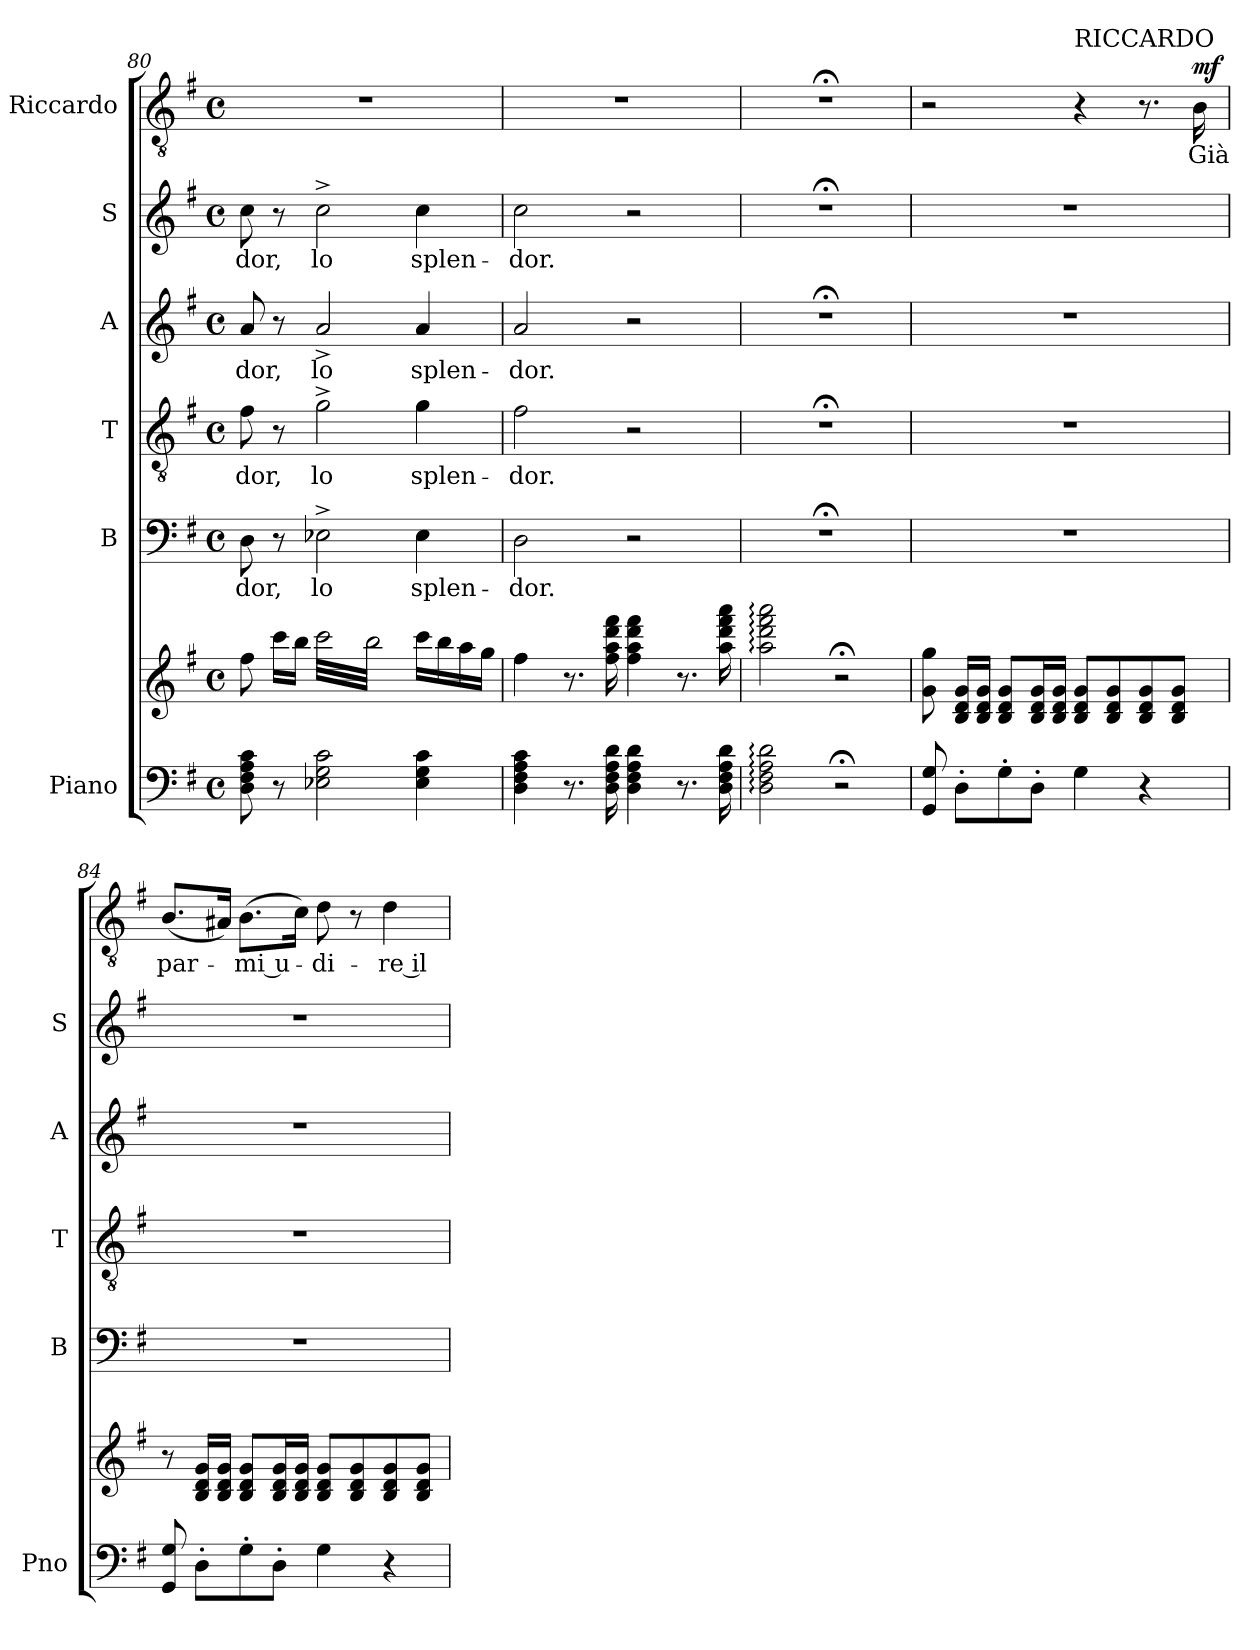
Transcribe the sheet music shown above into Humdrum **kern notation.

**kern	**kern	**dynam	**kern	**text	**kern	**text	**kern	**text	**kern	**text	**kern	**text	**dynam
*part6	*part6	*part6	*part5	*part5	*part4	*part4	*part3	*part3	*part2	*part2	*part1	*part1	*part1
*staff7	*staff6	*staff6/7	*staff5	*staff5	*staff4	*staff4	*staff3	*staff3	*staff2	*staff2	*staff1	*staff1	*staff1
*I"Piano	*	*	*I"B	*	*I"T	*	*I"A	*	*I"S	*	*I"Riccardo	*	*
*I'Pno	*	*	*I'B	*	*I'T	*	*I'A	*	*I'S	*	*	*	*
!!LO:PB:g=z
*clefF4	*clefG2	*	*clefF4	*	*clefGv2	*	*clefG2	*	*clefG2	*	*clefGv2	*	*
*k[f#]	*k[f#]	*	*k[f#]	*	*k[f#]	*	*k[f#]	*	*k[f#]	*	*k[f#]	*	*
*M4/4	*M4/4	*	*M4/4	*	*M4/4	*	*M4/4	*	*M4/4	*	*M4/4	*	*
*met(c)	*met(c)	*	*met(c)	*	*met(c)	*	*met(c)	*	*met(c)	*	*met(c)	*	*
=80	=80	=80	=80	=80	=80	=80	=80	=80	=80	=80	=80	=80	=80
8D\ 8F#\ 8A\ 8c\	8ff#\	.	8D\	-dor,	8f#\	-dor,	8a/	-dor,	8cc\	-dor,	1r	.	.
8r	16ccc\LL	.	8r	.	8r	.	8r	.	8r	.	.	.	.
.	16bb\JJ	.	.	.	.	.	.	.	.	.	.	.	.
*	*tremolo	*	*	*	*	*	*	*	*	*	*	*	*
2E-X\ 2G\ 2c\	32ccc\LLL	.	2E-X^\	lo	2g^\	lo	2a^/	lo	2cc^\	lo	.	.	.
.	32bb\	.	.	.	.	.	.	.	.	.	.	.	.
.	32ccc\	.	.	.	.	.	.	.	.	.	.	.	.
.	32bb\	.	.	.	.	.	.	.	.	.	.	.	.
.	32ccc\	.	.	.	.	.	.	.	.	.	.	.	.
.	32bb\	.	.	.	.	.	.	.	.	.	.	.	.
.	32ccc\	.	.	.	.	.	.	.	.	.	.	.	.
.	32bb\	.	.	.	.	.	.	.	.	.	.	.	.
.	32ccc\	.	.	.	.	.	.	.	.	.	.	.	.
.	32bb\	.	.	.	.	.	.	.	.	.	.	.	.
.	32ccc\	.	.	.	.	.	.	.	.	.	.	.	.
.	32bb\	.	.	.	.	.	.	.	.	.	.	.	.
.	32ccc\	.	.	.	.	.	.	.	.	.	.	.	.
.	32bb\	.	.	.	.	.	.	.	.	.	.	.	.
.	32ccc\	.	.	.	.	.	.	.	.	.	.	.	.
.	32bb\JJJ	.	.	.	.	.	.	.	.	.	.	.	.
*	*Xtremolo	*	*	*	*	*	*	*	*	*	*	*	*
4E-\ 4G\ 4c\	16ccc\LL	.	4E-\	splen-	4g\	splen-	4a/	splen-	4cc\	splen-	.	.	.
.	.	.	.	.	.	.	.	.	.	.	.	.	.
.	16bb\	.	.	.	.	.	.	.	.	.	.	.	.
.	.	.	.	.	.	.	.	.	.	.	.	.	.
.	16aa\	.	.	.	.	.	.	.	.	.	.	.	.
.	.	.	.	.	.	.	.	.	.	.	.	.	.
.	16gg\JJ	.	.	.	.	.	.	.	.	.	.	.	.
.	.	.	.	.	.	.	.	.	.	.	.	.	.
=81	=81	=81	=81	=81	=81	=81	=81	=81	=81	=81	=81	=81	=81
4D\ 4F#\ 4A\ 4c\	4ff#\	.	2D\	-dor.	2f#\	-dor.	2a/	-dor.	2cc\	-dor.	1r	.	.
8.r	8.r	.	.	.	.	.	.	.	.	.	.	.	.
16D\ 16F#\ 16A\ 16d\	16ff#\ 16aa\ 16ddd\ 16fff#\	.	.	.	.	.	.	.	.	.	.	.	.
4D\ 4F#\ 4A\ 4d\	4ff#\ 4aa\ 4ddd\ 4fff#\	.	2r	.	2r	.	2r	.	2r	.	.	.	.
8.r	8.r	.	.	.	.	.	.	.	.	.	.	.	.
16D\ 16F#\ 16A\ 16d\	16aa\ 16ddd\ 16fff#\ 16aaa\	.	.	.	.	.	.	.	.	.	.	.	.
=82	=82	=82	=82	=82	=82	=82	=82	=82	=82	=82	=82	=82	=82
2D\: 2F#\: 2A\: 2d\:	2aa\: 2ddd\: 2fff#\: 2aaa\:	.	1r;<	.	1r;<	.	1r;<	.	1r;<	.	1r;<	.	.
2r;<	2r;<	.	.	.	.	.	.	.	.	.	.	.	.
!!LO:LB:g=z
=83	=83	=83	=83	=83	=83	=83	=83	=83	=83	=83	=83	=83	=83
8GG/ 8G/	8g\ 8gg\	.	1r	.	1r	.	1r	.	1r	.	2r	.	.
!	!	!LO:DY:b=2	!	!	!	!	!	!	!	!	!	!	!
!	!	!LO:DY:n=1:b	!	!	!	!	!	!	!	!	!	!	!
8D'\L	16B/ 16d/ 16g/LL	mf mf	.	.	.	.	.	.	.	.	.	.	.
.	16B/ 16d/ 16g/JJ	.	.	.	.	.	.	.	.	.	.	.	.
8G'\	8B/ 8d/ 8g/L	.	.	.	.	.	.	.	.	.	.	.	.
8D'\J	16B/ 16d/ 16g/L	.	.	.	.	.	.	.	.	.	.	.	.
.	16B/ 16d/ 16g/JJ	.	.	.	.	.	.	.	.	.	.	.	.
!	!	!	!	!	!	!	!	!	!	!	!LO:TX:a:t=RICCARDO	!	!
4G\	8B/ 8d/ 8g/L	.	.	.	.	.	.	.	.	.	4r	.	.
.	8B/ 8d/ 8g/	.	.	.	.	.	.	.	.	.	.	.	.
4r	8B/ 8d/ 8g/	.	.	.	.	.	.	.	.	.	8.r	.	.
.	8B/ 8d/ 8g/J	.	.	.	.	.	.	.	.	.	.	.	.
!	!	!	!	!	!	!	!	!	!	!	!	!	!LO:DY:a
.	.	.	.	.	.	.	.	.	.	.	16B\	Già	mf
=84	=84	=84	=84	=84	=84	=84	=84	=84	=84	=84	=84	=84	=84
8GG/ 8G/	8r	.	1r	.	1r	.	1r	.	1r	.	(8.B/L	par-	.
8D'\L	16B/ 16d/ 16g/LL	.	.	.	.	.	.	.	.	.	.	.	.
.	16B/ 16d/ 16g/JJ	.	.	.	.	.	.	.	.	.	16A#X/Jk)	.	.
8G'\	8B/ 8d/ 8g/L	.	.	.	.	.	.	.	.	.	(8.B\L	-mi u-	.
8D'\J	16B/ 16d/ 16g/L	.	.	.	.	.	.	.	.	.	.	.	.
.	16B/ 16d/ 16g/JJ	.	.	.	.	.	.	.	.	.	16c\Jk)	.	.
4G\	8B/ 8d/ 8g/L	.	.	.	.	.	.	.	.	.	8d\	-di-	.
.	8B/ 8d/ 8g/	.	.	.	.	.	.	.	.	.	8r	.	.
4r	8B/ 8d/ 8g/	.	.	.	.	.	.	.	.	.	4d\	-re il	.
.	8B/ 8d/ 8g/J	.	.	.	.	.	.	.	.	.	.	.	.
=	=	=	=	=	=	=	=	=	=	=	=	=	=
*-	*-	*-	*-	*-	*-	*-	*-	*-	*-	*-	*-	*-	*-
